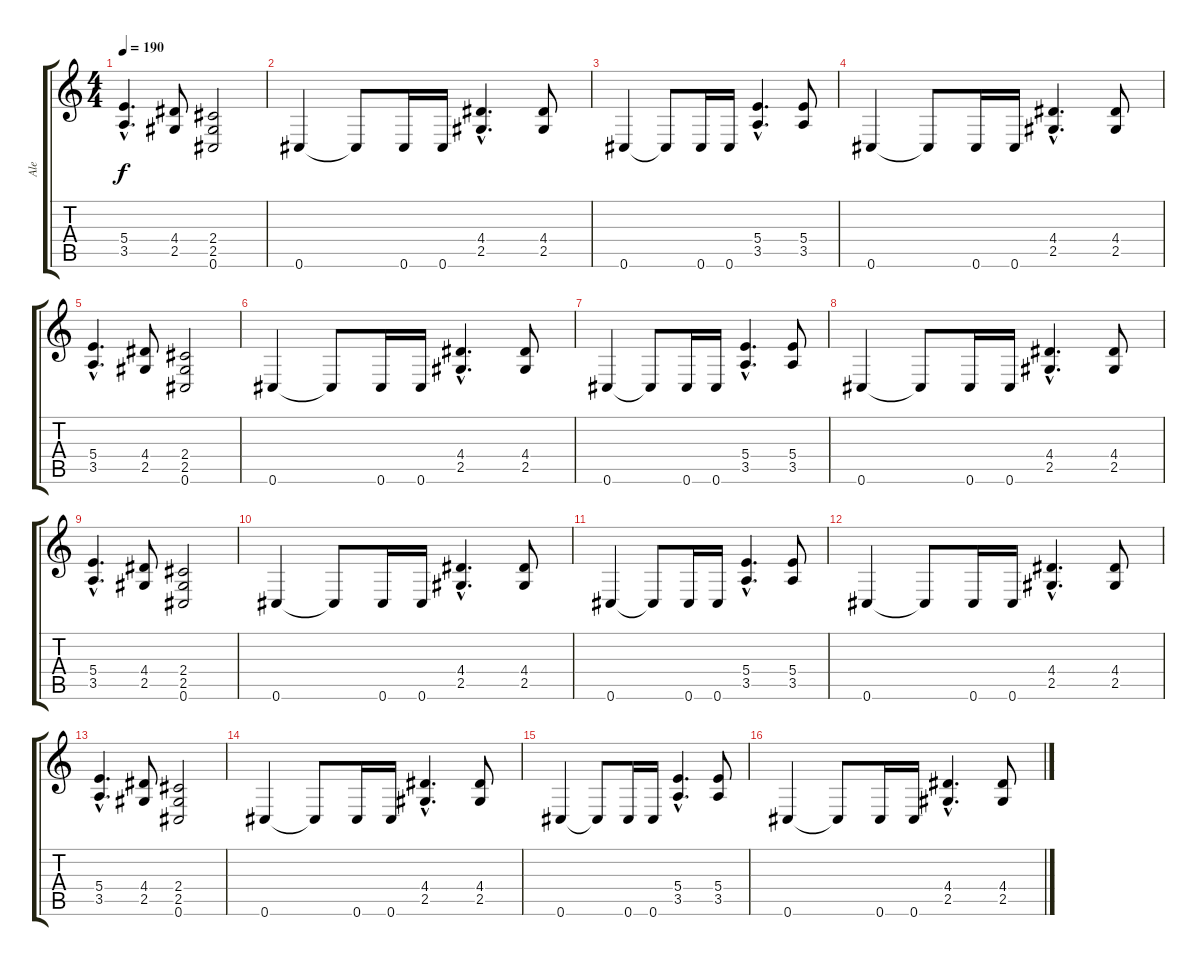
\track ("Ale" "Ale") {instrument distortionguitar}
\staff {score tabs}
\tuning (Db4 Ab3 E3 B2 Gb2 Db2) {hide}
\ts (4 4)
\tempo 190
\clef g2
\ks c
(5.4{hac} 3.5{hac}).4{d dy f} (4.4 2.5).8 (2.4 2.5 0.6).2 |
0.6.4 0.6{t}.8 0.6.16 0.6.16 (4.4{hac} 2.5{hac}).4{d} (4.4 2.5).8 |
0.6.4 0.6{t}.8 0.6.16 0.6.16 (5.4{hac} 3.5{hac}).4{d} (5.4 3.5).8 |
0.6.4 0.6{t}.8 0.6.16 0.6.16 (4.4{hac} 2.5{hac}).4{d} (4.4 2.5).8 |
(5.4{hac} 3.5{hac}).4{d} (4.4 2.5).8 (2.4 2.5 0.6).2 |
0.6.4 0.6{t}.8 0.6.16 0.6.16 (4.4{hac} 2.5{hac}).4{d} (4.4 2.5).8 |
0.6.4 0.6{t}.8 0.6.16 0.6.16 (5.4{hac} 3.5{hac}).4{d} (5.4 3.5).8 |
0.6.4 0.6{t}.8 0.6.16 0.6.16 (4.4{hac} 2.5{hac}).4{d} (4.4 2.5).8 |
(5.4{hac} 3.5{hac}).4{d} (4.4 2.5).8 (2.4 2.5 0.6).2 |
0.6.4 0.6{t}.8 0.6.16 0.6.16 (4.4{hac} 2.5{hac}).4{d} (4.4 2.5).8 |
0.6.4 0.6{t}.8 0.6.16 0.6.16 (5.4{hac} 3.5{hac}).4{d} (5.4 3.5).8 |
0.6.4 0.6{t}.8 0.6.16 0.6.16 (4.4{hac} 2.5{hac}).4{d} (4.4 2.5).8 |
(5.4{hac} 3.5{hac}).4{d} (4.4 2.5).8 (2.4 2.5 0.6).2 |
0.6.4 0.6{t}.8 0.6.16 0.6.16 (4.4{hac} 2.5{hac}).4{d} (4.4 2.5).8 |
0.6.4 0.6{t}.8 0.6.16 0.6.16 (5.4{hac} 3.5{hac}).4{d} (5.4 3.5).8 |
0.6.4 0.6{t}.8 0.6.16 0.6.16 (4.4{hac} 2.5{hac}).4{d} (4.4 2.5).8
